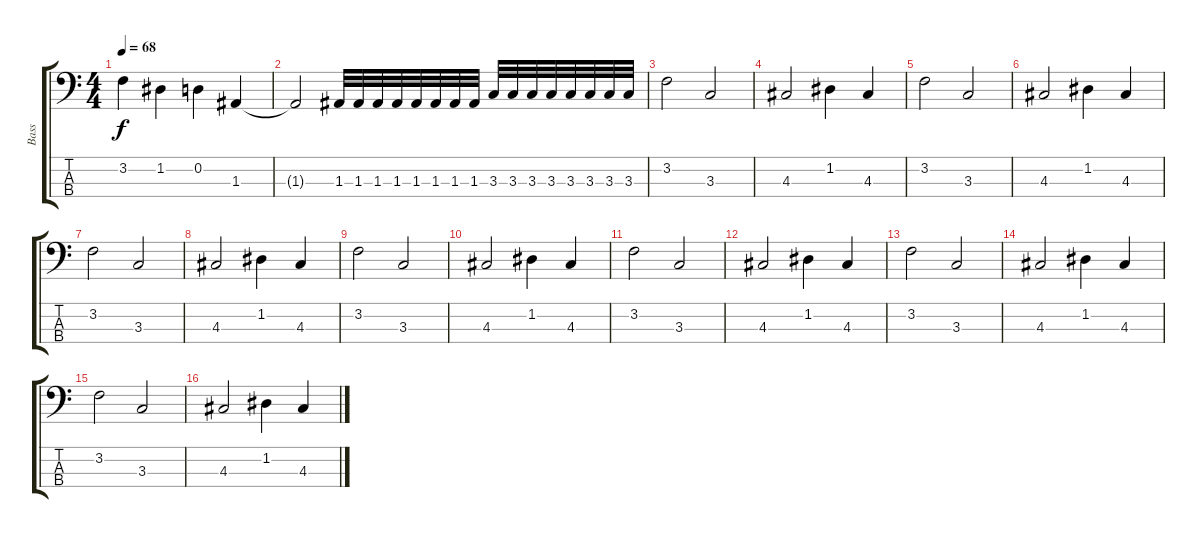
\track ("Bass" "Bass") {instrument electricbassfinger}
\staff {score tabs}
\tuning (G2 D2 A1 E1) {hide}
\ts (4 4)
\tempo 68
\clef f4
\ks c
3.2.4{dy f} 1.2.4 0.2.4 1.3.4 |
1.3{t}.2 1.3.32 1.3.32 1.3.32 1.3.32 1.3.32 1.3.32 1.3.32 1.3.32 3.3.32 3.3.32 3.3.32 3.3.32 3.3.32 3.3.32 3.3.32 3.3.32 |
\section ("" "")
3.2.2 3.3.2 |
4.3.2 1.2.4 4.3.4 |
3.2.2 3.3.2 |
4.3.2 1.2.4 4.3.4 |
\section ("" "")
3.2.2 3.3.2 |
4.3.2 1.2.4 4.3.4 |
3.2.2 3.3.2 |
4.3.2 1.2.4 4.3.4 |
3.2.2 3.3.2 |
4.3.2 1.2.4 4.3.4 |
3.2.2 3.3.2 |
4.3.2 1.2.4 4.3.4 |
3.2.2 3.3.2 |
4.3.2 1.2.4 4.3.4
